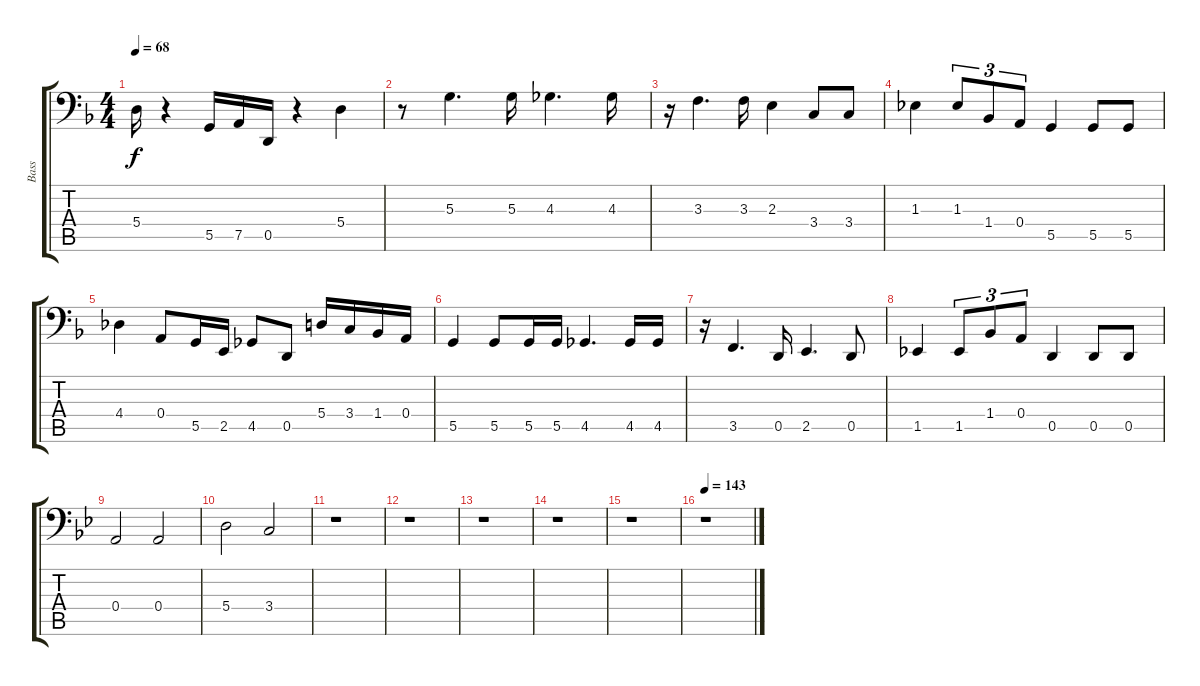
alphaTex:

\track ("Bass" "Bass") {instrument electricbassfinger}
\staff {score tabs}
\tuning (B2 G2 D2 A1 D1 B0) {hide}
\ts (4 4)
\tempo 68
\clef f4
\ks f
5.4.16{dy f} r.4 5.5.16 7.5.16 0.5.16 r.4 5.4.4 |
r.8 5.3.4{d} 5.3.16 4.3.4{d} 4.3.16 |
r.16 3.3.4{d} 3.3.16 2.3.4 3.4.8 3.4.8 |
1.3.4 1.3.8{tu (3 2)} 1.4.8{tu (3 2)} 0.4.8{tu (3 2)} 5.5.4 5.5.8 5.5.8 |
4.4.4 0.4.8 5.5.16 2.5.16 4.5.8 0.5.8 5.4.16 3.4.16 1.4.16 0.4.16 |
5.5.4 5.5.8 5.5.16 5.5.16 4.5.4{d} 4.5.16 4.5.16 |
r.16 3.5.4{d} 0.5.16 2.5.4{d} 0.5.8 |
1.5.4 1.5.8{tu (3 2)} 1.4.8{tu (3 2)} 0.4.8{tu (3 2)} 0.5.4 0.5.8 0.5.8 |
\ks bb
0.4.2 0.4.2 |
5.4.2 3.4.2 |
r.1 |
r.1 |
r.1 |
r.1 |
r.1 |
\tempo 143
r.1
